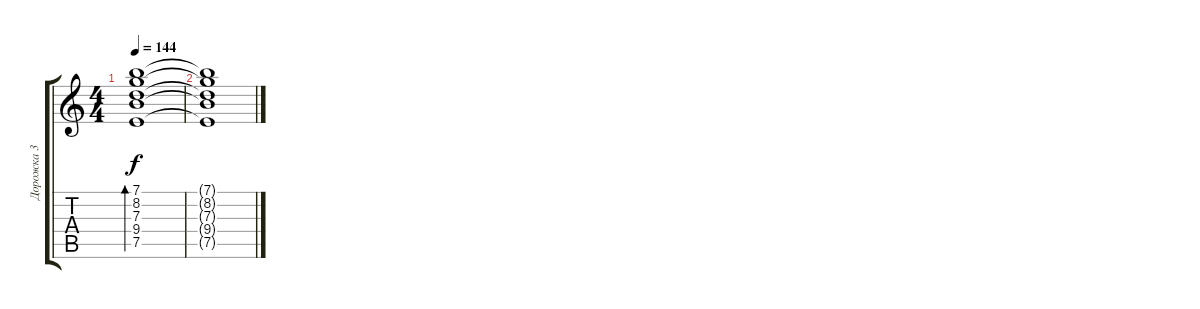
\track ("Дорожка 3" "Дорожка 3") {instrument electricguitarclean}
\staff {score tabs}
\tuning (E4 B3 G3 D3 A2 E2) {hide}
\ts (4 4)
\tempo 144
\clef g2
\ks c
(7.1 8.2 7.3 9.4 7.5).1{bd 60 dy f} |
(7.1{t} 8.2{t} 7.3{t} 9.4{t} 7.5{t}).1
